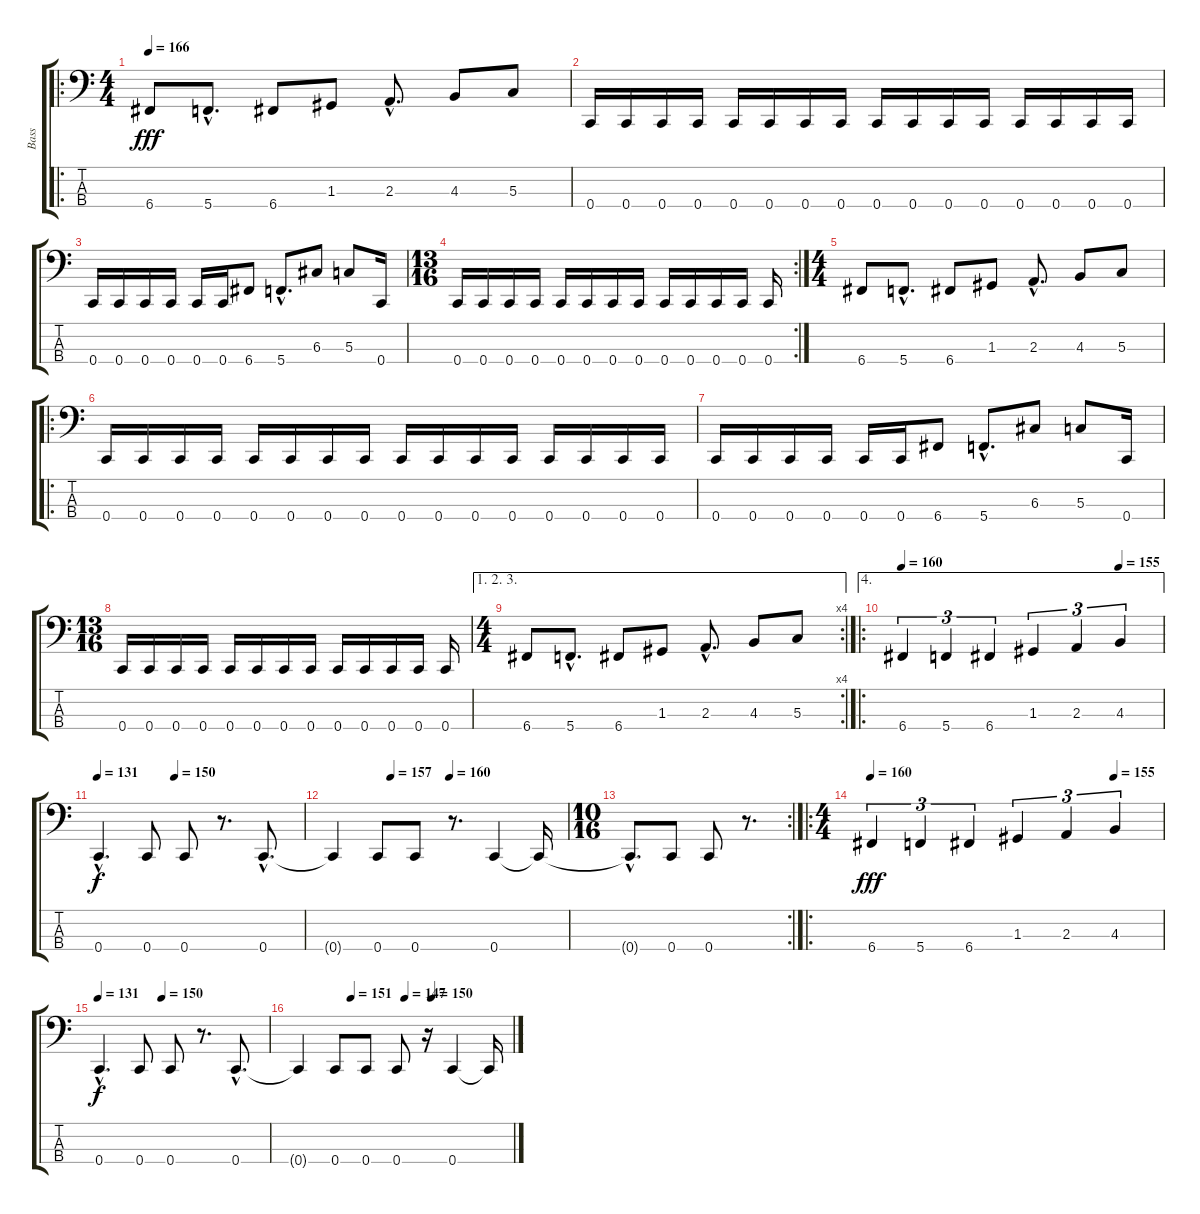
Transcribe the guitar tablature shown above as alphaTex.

\track ("Bass" "Bass") {instrument electricbassfinger}
\staff {score tabs}
\tuning (F2 C2 G1 C1) {hide}
\ro
\ts (4 4)
\tempo 166
\clef f4
\ks c
6.4.8{dy fff instrument electricbassfinger} 5.4{hac}.8{d} 6.4.8 1.3.8 2.3{hac}.8{d} 4.3.8 5.3.8 |
0.4.16 0.4.16 0.4.16 0.4.16 0.4.16 0.4.16 0.4.16 0.4.16 0.4.16 0.4.16 0.4.16 0.4.16 0.4.16 0.4.16 0.4.16 0.4.16 |
0.4.16 0.4.16 0.4.16 0.4.16 0.4.16 0.4.16 6.4.8 5.4{hac}.8{d} 6.3.8 5.3.8 0.4.16 |
\rc 2
\ts (13 16)
0.4.16 0.4.16 0.4.16 0.4.16 0.4.16 0.4.16 0.4.16 0.4.16 0.4.16 0.4.16 0.4.16 0.4.16 0.4.16 |
\ts (4 4)
6.4.8 5.4{hac}.8{d} 6.4.8 1.3.8 2.3{hac}.8{d} 4.3.8 5.3.8 |
\ro
0.4.16 0.4.16 0.4.16 0.4.16 0.4.16 0.4.16 0.4.16 0.4.16 0.4.16 0.4.16 0.4.16 0.4.16 0.4.16 0.4.16 0.4.16 0.4.16 |
0.4.16 0.4.16 0.4.16 0.4.16 0.4.16 0.4.16 6.4.8 5.4{hac}.8{d} 6.3.8 5.3.8 0.4.16 |
\ts (13 16)
0.4.16 0.4.16 0.4.16 0.4.16 0.4.16 0.4.16 0.4.16 0.4.16 0.4.16 0.4.16 0.4.16 0.4.16 0.4.16 |
\ae (1 2 3)
\rc 4
\ts (4 4)
6.4.8 5.4{hac}.8{d} 6.4.8 1.3.8 2.3{hac}.8{d} 4.3.8 5.3.8 |
\ae 4
\ro
\tempo 160
\tempo (155 0.8333333333333334)
6.4.4{tu (3 2)} 5.4.4{tu (3 2)} 6.4.4{tu (3 2)} 1.3.4{tu (3 2)} 2.3.4{tu (3 2)} 4.3.4{tu (3 2)} |
\tempo 131
\tempo (150 0.375)
0.4{hac}.4{d dy f} 0.4.8 0.4.8 r.8{d} 0.4{hac}.8{d} |
\tempo (157 0.25)
\tempo (160 0.5)
0.4{t}.4 0.4.8 0.4.8 r.8{d} 0.4.4 0.4{t}.16 |
\rc 2
\ts (10 16)
0.4{hac t}.8{d} 0.4.8 0.4.8 r.8{d} |
\ro
\ts (4 4)
\tempo 160
\tempo (155 0.8333333333333334)
6.4.4{tu (3 2) dy fff} 5.4.4{tu (3 2)} 6.4.4{tu (3 2)} 1.3.4{tu (3 2)} 2.3.4{tu (3 2)} 4.3.4{tu (3 2)} |
\tempo 131
\tempo (150 0.375)
0.4{hac}.4{d dy f} 0.4.8 0.4.8 r.8{d} 0.4{hac}.8{d} |
\tempo (151 0.25)
\tempo (147 0.5)
\tempo (150 0.625)
0.4{t}.4 0.4.8 0.4.8 0.4.8 r.16 0.4.4 0.4{t}.16
